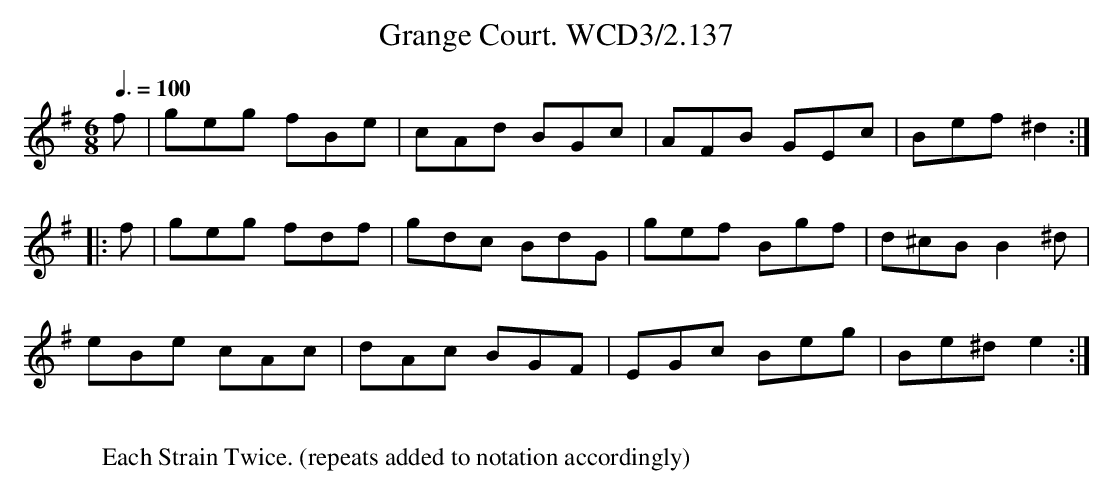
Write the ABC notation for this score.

X:1
T:Grange Court. WCD3/2.137
M:6/8
L:1/8
Q:3/8=100
K:Em
f|geg fBe|cAd BGc|AFB GEc|Bef ^d2:|
|:f|geg fdf|gdc BdG|gef Bgf|d^cB B2^d|
eBe cAc|dAc BGF|EGc Beg|Be^d e2:|
W:
W:Each Strain Twice. (repeats added to notation accordingly)
